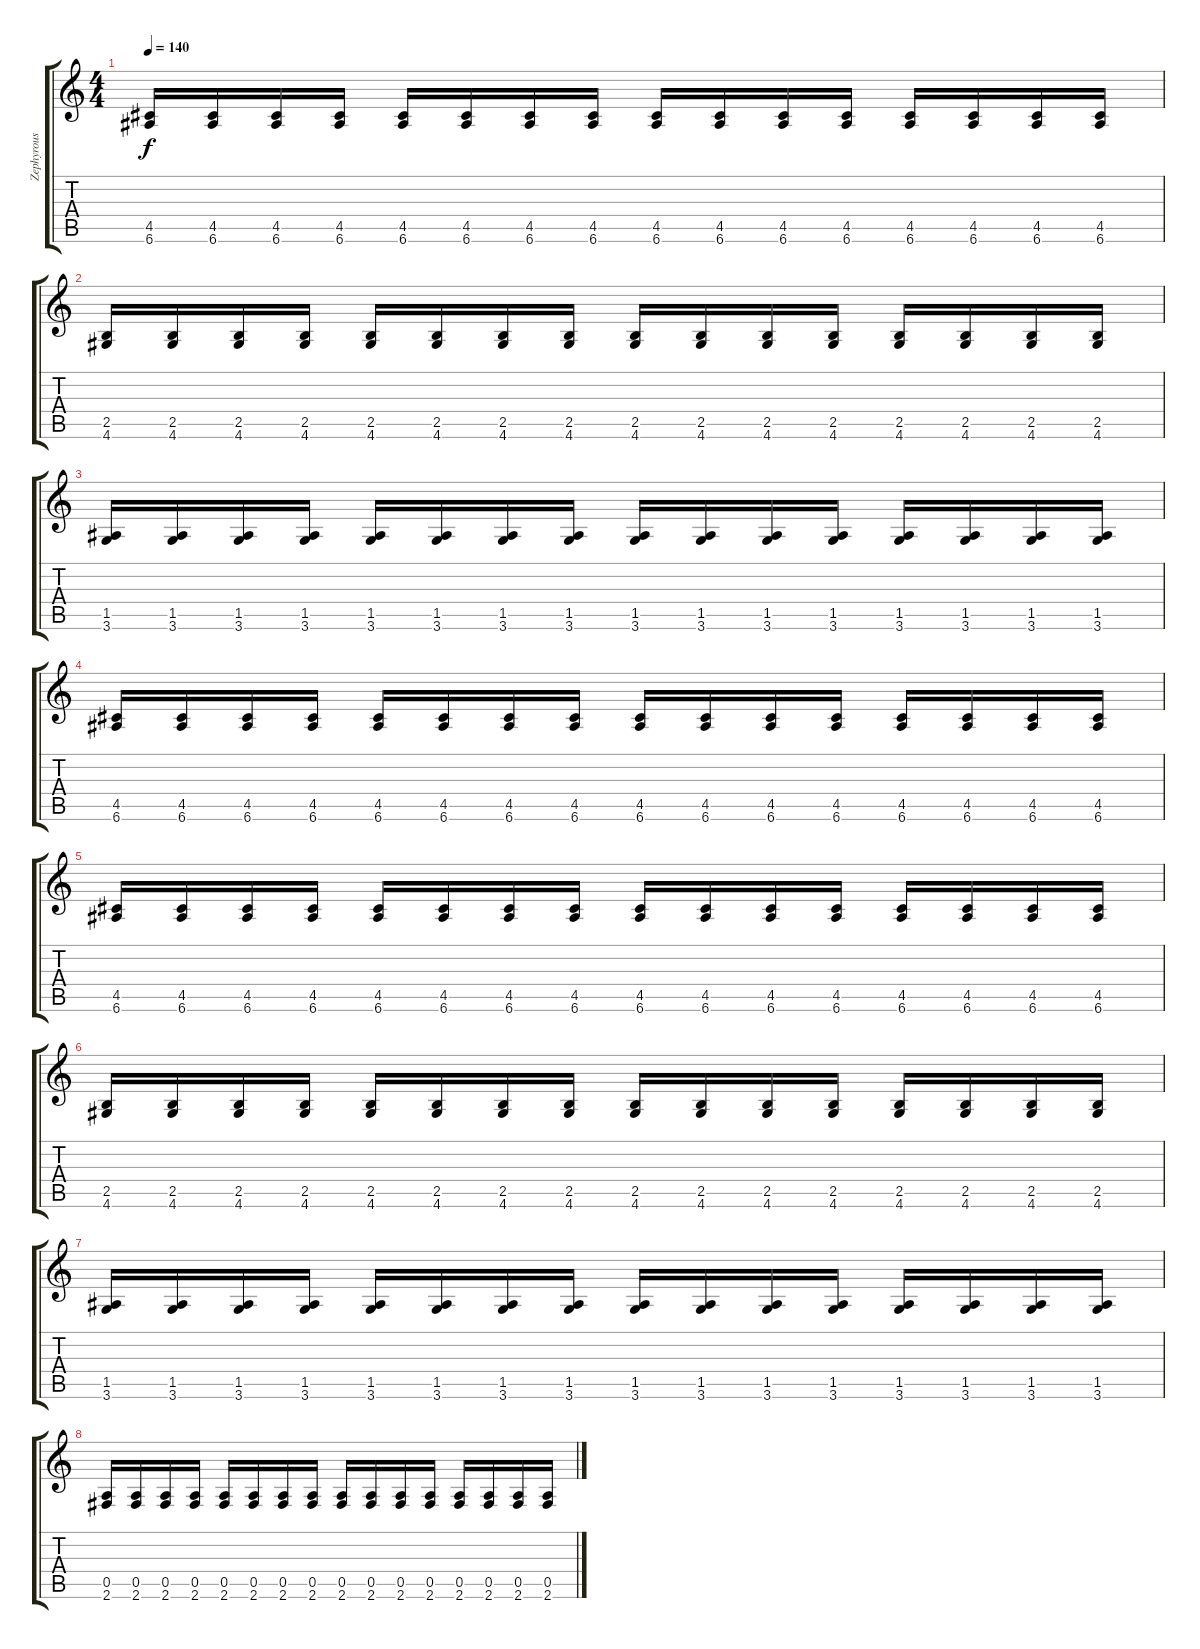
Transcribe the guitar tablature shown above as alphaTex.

\track ("Zephyrous" "Zephyrous") {instrument overdrivenguitar}
\staff {score tabs}
\tuning (E4 B3 G3 D3 A2 E2) {hide}
\ts (4 4)
\tempo 140
\clef g2
\ks c
(4.5 6.6).16{dy f} (4.5 6.6).16 (4.5 6.6).16 (4.5 6.6).16 (4.5 6.6).16 (4.5 6.6).16 (4.5 6.6).16 (4.5 6.6).16 (4.5 6.6).16 (4.5 6.6).16 (4.5 6.6).16 (4.5 6.6).16 (4.5 6.6).16 (4.5 6.6).16 (4.5 6.6).16 (4.5 6.6).16 |
(2.5 4.6).16 (2.5 4.6).16 (2.5 4.6).16 (2.5 4.6).16 (2.5 4.6).16 (2.5 4.6).16 (2.5 4.6).16 (2.5 4.6).16 (2.5 4.6).16 (2.5 4.6).16 (2.5 4.6).16 (2.5 4.6).16 (2.5 4.6).16 (2.5 4.6).16 (2.5 4.6).16 (2.5 4.6).16 |
(1.5 3.6).16 (1.5 3.6).16 (1.5 3.6).16 (1.5 3.6).16 (1.5 3.6).16 (1.5 3.6).16 (1.5 3.6).16 (1.5 3.6).16 (1.5 3.6).16 (1.5 3.6).16 (1.5 3.6).16 (1.5 3.6).16 (1.5 3.6).16 (1.5 3.6).16 (1.5 3.6).16 (1.5 3.6).16 |
(4.5 6.6).16 (4.5 6.6).16 (4.5 6.6).16 (4.5 6.6).16 (4.5 6.6).16 (4.5 6.6).16 (4.5 6.6).16 (4.5 6.6).16 (4.5 6.6).16 (4.5 6.6).16 (4.5 6.6).16 (4.5 6.6).16 (4.5 6.6).16 (4.5 6.6).16 (4.5 6.6).16 (4.5 6.6).16 |
(4.5 6.6).16 (4.5 6.6).16 (4.5 6.6).16 (4.5 6.6).16 (4.5 6.6).16 (4.5 6.6).16 (4.5 6.6).16 (4.5 6.6).16 (4.5 6.6).16 (4.5 6.6).16 (4.5 6.6).16 (4.5 6.6).16 (4.5 6.6).16 (4.5 6.6).16 (4.5 6.6).16 (4.5 6.6).16 |
(2.5 4.6).16 (2.5 4.6).16 (2.5 4.6).16 (2.5 4.6).16 (2.5 4.6).16 (2.5 4.6).16 (2.5 4.6).16 (2.5 4.6).16 (2.5 4.6).16 (2.5 4.6).16 (2.5 4.6).16 (2.5 4.6).16 (2.5 4.6).16 (2.5 4.6).16 (2.5 4.6).16 (2.5 4.6).16 |
(1.5 3.6).16 (1.5 3.6).16 (1.5 3.6).16 (1.5 3.6).16 (1.5 3.6).16 (1.5 3.6).16 (1.5 3.6).16 (1.5 3.6).16 (1.5 3.6).16 (1.5 3.6).16 (1.5 3.6).16 (1.5 3.6).16 (1.5 3.6).16 (1.5 3.6).16 (1.5 3.6).16 (1.5 3.6).16 |
(0.5 2.6).16 (0.5 2.6).16 (0.5 2.6).16 (0.5 2.6).16 (0.5 2.6).16 (0.5 2.6).16 (0.5 2.6).16 (0.5 2.6).16 (0.5 2.6).16 (0.5 2.6).16 (0.5 2.6).16 (0.5 2.6).16 (0.5 2.6).16 (0.5 2.6).16 (0.5 2.6).16 (0.5 2.6).16
